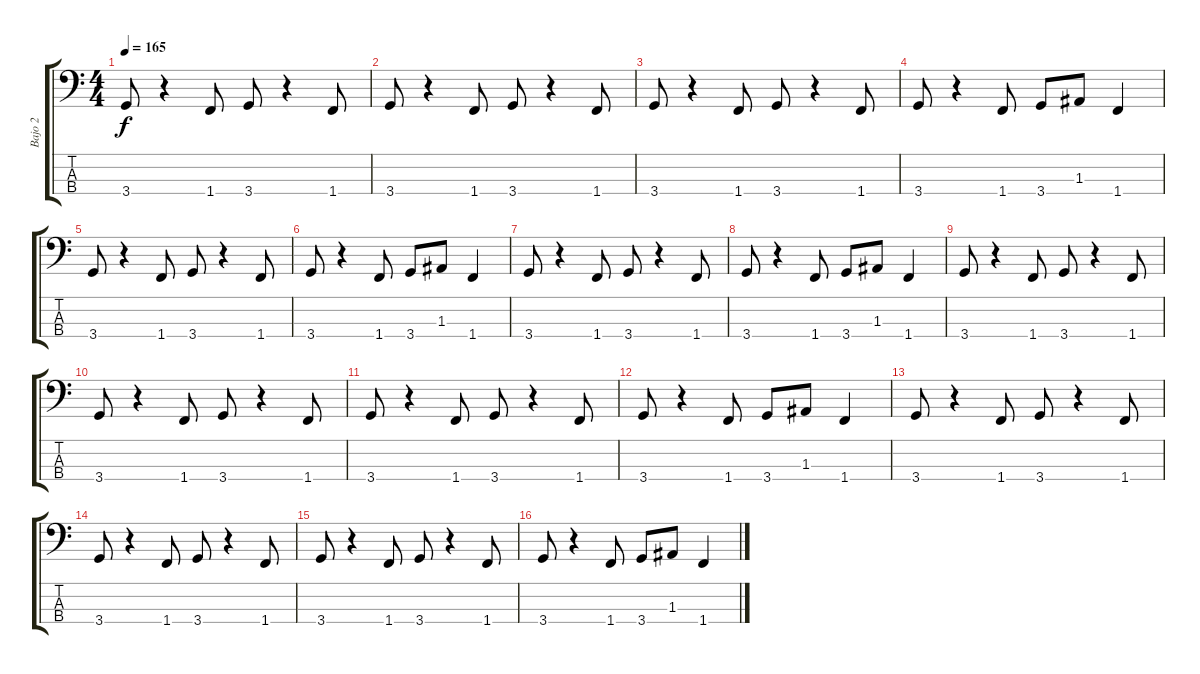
\track ("Bajo 2" "Bajo 2") {instrument electricbassfinger}
\staff {score tabs}
\tuning (G2 D2 A1 E1) {hide}
\ts (4 4)
\tempo 165
\clef f4
\ks c
3.4.8{dy f} r.4 1.4.8 3.4.8 r.4 1.4.8 |
3.4.8 r.4 1.4.8 3.4.8 r.4 1.4.8 |
3.4.8 r.4 1.4.8 3.4.8 r.4 1.4.8 |
3.4.8 r.4 1.4.8 3.4.8 1.3.8 1.4.4 |
3.4.8 r.4 1.4.8 3.4.8 r.4 1.4.8 |
3.4.8 r.4 1.4.8 3.4.8 1.3.8 1.4.4 |
3.4.8 r.4 1.4.8 3.4.8 r.4 1.4.8 |
3.4.8 r.4 1.4.8 3.4.8 1.3.8 1.4.4 |
3.4.8 r.4 1.4.8 3.4.8 r.4 1.4.8 |
3.4.8 r.4 1.4.8 3.4.8 r.4 1.4.8 |
3.4.8 r.4 1.4.8 3.4.8 r.4 1.4.8 |
3.4.8 r.4 1.4.8 3.4.8 1.3.8 1.4.4 |
3.4.8 r.4 1.4.8 3.4.8 r.4 1.4.8 |
3.4.8 r.4 1.4.8 3.4.8 r.4 1.4.8 |
3.4.8 r.4 1.4.8 3.4.8 r.4 1.4.8 |
3.4.8 r.4 1.4.8 3.4.8 1.3.8 1.4.4
